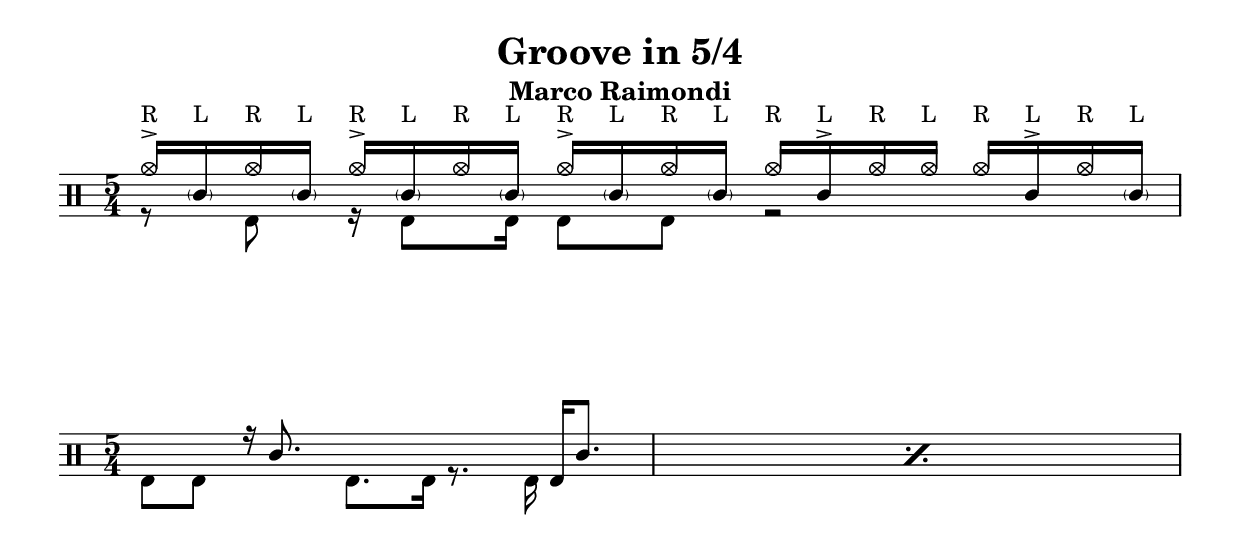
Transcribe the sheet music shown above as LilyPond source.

\version "2.18.2"
\include "../layout/layout.ly"

\header {
  title = "Groove in 5/4"
  subtitle = "Marco Raimondi"
}

\score {
  \new DrumStaff <<
    %\tempo 4 = 85
    \drummode {
      \time 5/4
      <<
        \new DrumVoice {
          \voiceUP
          hha16\accent\riu  \parenthesize sn\leu hha\riu \parenthesize sn\leu
          hha16\accent\riu \parenthesize sn\leu hha\riu \parenthesize sn\leu
          hha16\accent\riu \parenthesize sn\leu hha\riu \parenthesize sn\leu
          hha16\riu sn\accent\leu hha\riu hha\leu
          hha16\riu sn\accent\leu hha\riu \parenthesize sn\leu
        }
        \new DrumVoice {
          \voiceDOWN
          r8 bd
          r16 bd8 bd16
          bd8 bd
          r2
        }
      >>
      %\break
    }
  >>
}
\score {
  \new DrumStaff <<
    %\tempo 4 = 85
    \drummode {
      \time 5/4
      <<
        \new DrumVoice {
          \voiceUP
          \repeat percent 2{
            s4
            r16 sn8.
            s4
            s4
            bd16 sn8.
          }
        }
        \new DrumVoice {
          \voiceDOWN
          bd8 bd
          s4
          bd8. bd16
          r8. bd16
          s4
        }
      >>
      %\break
    }
  >>
}
